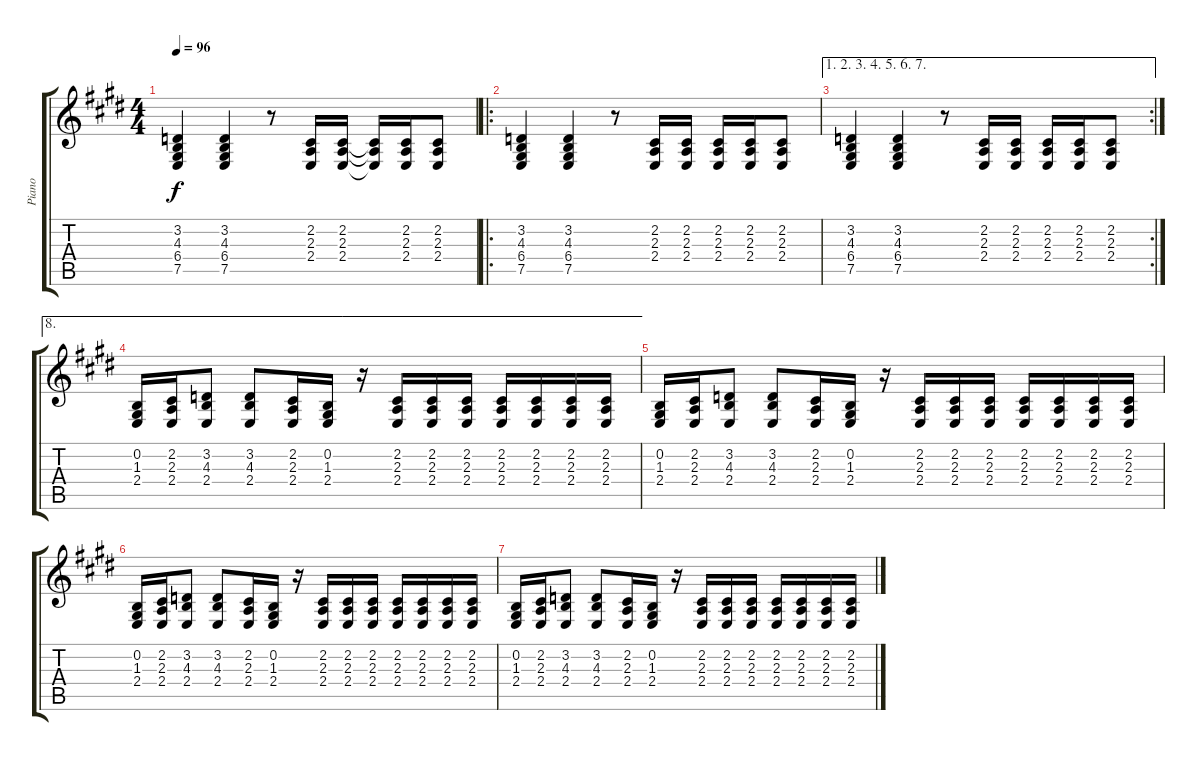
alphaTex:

\track ("Piano" "Piano") {instrument acousticgrandpiano}
\staff {score tabs}
\tuning (E4 B3 G3 D3 A2 E2) {hide}
\ts (4 4)
\tempo 96
\clef g2
\ks e
(3.2 4.3 6.4 7.5).4{dy f} (3.2 4.3 6.4 7.5).4 r.8 (2.2 2.3 2.4).16 (2.2 2.3 2.4).16 (2.2{t} 2.3{t} 2.4{t}).16 (2.2 2.3 2.4).16 (2.2 2.3 2.4).8 |
\ro
(3.2 4.3 6.4 7.5).4 (3.2 4.3 6.4 7.5).4 r.8 (2.2 2.3 2.4).16 (2.2 2.3 2.4).16 (2.2 2.3 2.4).16 (2.2 2.3 2.4).16 (2.2 2.3 2.4).8 |
\ae (1 2 3 4 5 6 7)
\rc 2
(3.2 4.3 6.4 7.5).4 (3.2 4.3 6.4 7.5).4 r.8 (2.2 2.3 2.4).16 (2.2 2.3 2.4).16 (2.2 2.3 2.4).16 (2.2 2.3 2.4).16 (2.2 2.3 2.4).8 |
\ae 8
(0.2 1.3 2.4).16 (2.2 2.3 2.4).16 (3.2 4.3 2.4).8 (3.2 4.3 2.4).8 (2.2 2.3 2.4).16 (0.2 1.3 2.4).16 r.16 (2.2 2.3 2.4).16 (2.2 2.3 2.4).16 (2.2 2.3 2.4).16 (2.2 2.3 2.4).16 (2.2 2.3 2.4).16 (2.2 2.3 2.4).16 (2.2 2.3 2.4).16 |
(0.2 1.3 2.4).16 (2.2 2.3 2.4).16 (3.2 4.3 2.4).8 (3.2 4.3 2.4).8 (2.2 2.3 2.4).16 (0.2 1.3 2.4).16 r.16 (2.2 2.3 2.4).16 (2.2 2.3 2.4).16 (2.2 2.3 2.4).16 (2.2 2.3 2.4).16 (2.2 2.3 2.4).16 (2.2 2.3 2.4).16 (2.2 2.3 2.4).16 |
(0.2 1.3 2.4).16 (2.2 2.3 2.4).16 (3.2 4.3 2.4).8 (3.2 4.3 2.4).8 (2.2 2.3 2.4).16 (0.2 1.3 2.4).16 r.16 (2.2 2.3 2.4).16 (2.2 2.3 2.4).16 (2.2 2.3 2.4).16 (2.2 2.3 2.4).16 (2.2 2.3 2.4).16 (2.2 2.3 2.4).16 (2.2 2.3 2.4).16 |
(0.2 1.3 2.4).16 (2.2 2.3 2.4).16 (3.2 4.3 2.4).8 (3.2 4.3 2.4).8 (2.2 2.3 2.4).16 (0.2 1.3 2.4).16 r.16 (2.2 2.3 2.4).16 (2.2 2.3 2.4).16 (2.2 2.3 2.4).16 (2.2 2.3 2.4).16 (2.2 2.3 2.4).16 (2.2 2.3 2.4).16 (2.2 2.3 2.4).16
